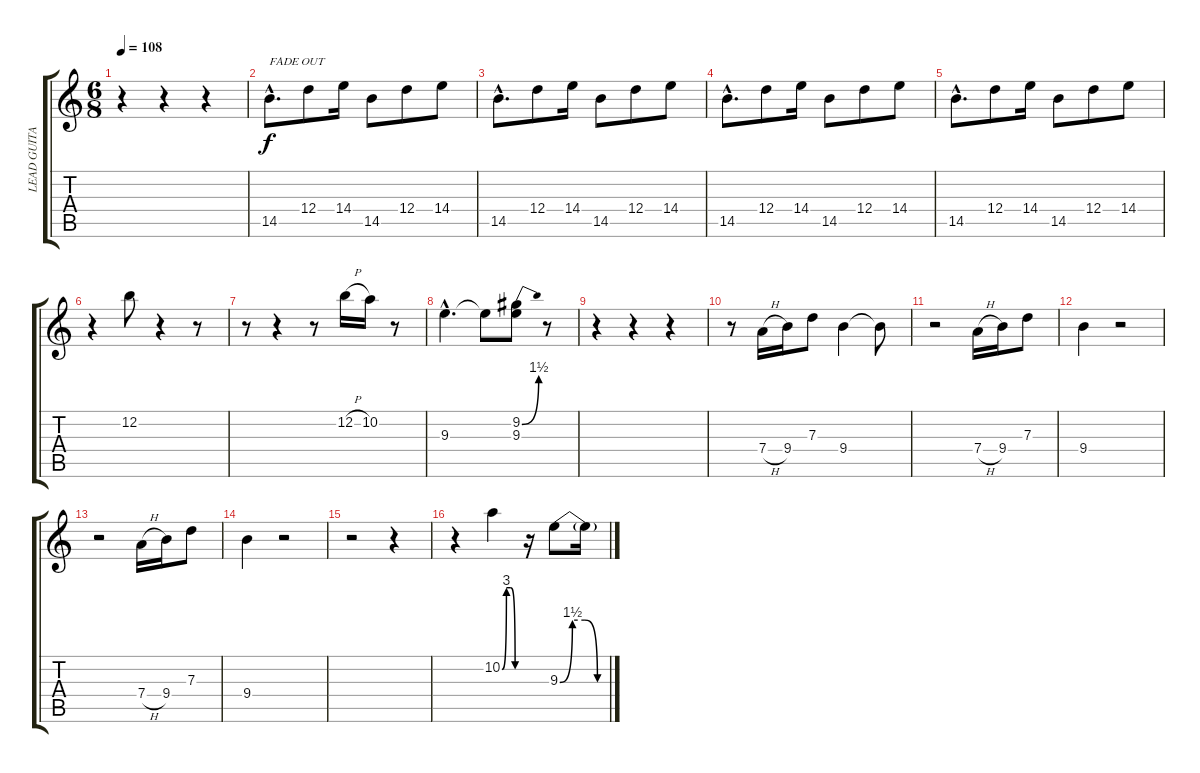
\track ("LEAD GUITAR" "LEAD GUITA") {instrument distortionguitar}
\staff {score tabs}
\tuning (E4 B3 G3 D3 A2 E2) {hide}
\ts (6 8)
\tempo 108
\clef g2
\ks c
r.4{dy f} r.4 r.4 |
14.5{hac}.8{d txt "FADE OUT "} 12.4.8 14.4.16 14.5.8 12.4.8 14.4.8 |
14.5{hac}.8{d} 12.4.8 14.4.16 14.5.8 12.4.8 14.4.8 |
14.5{hac}.8{d} 12.4.8 14.4.16 14.5.8 12.4.8 14.4.8 |
14.5{hac}.8{d} 12.4.8 14.4.16 14.5.8 12.4.8 14.4.8 |
r.4 12.2.8 r.4 r.8 |
r.8 r.4 r.8 12.2{h}.16 10.2.16 r.8 |
9.3{hac}.4{d} 9.3{t}.8 (9.2{be (bend 0 0 60 6)} 9.3).8 r.8 |
r.4 r.4 r.4 |
r.8 7.4{h}.16 9.4.16 7.3.8 9.4.4 9.4{t}.8 |
r.2 7.4{h}.16 9.4.16 7.3.8 |
9.4.4 r.2 |
r.2 7.4{h}.16 9.4.16 7.3.8 |
9.4.4 r.2 |
r.2 r.4 |
r.4 10.2{be (custom 0 0 15 12 30 12 45 0 60 0)}.4 r.16 9.3{be (custom 0 0 15 6 30 6 45 0 60 0)}.8 9.3{t}.16
